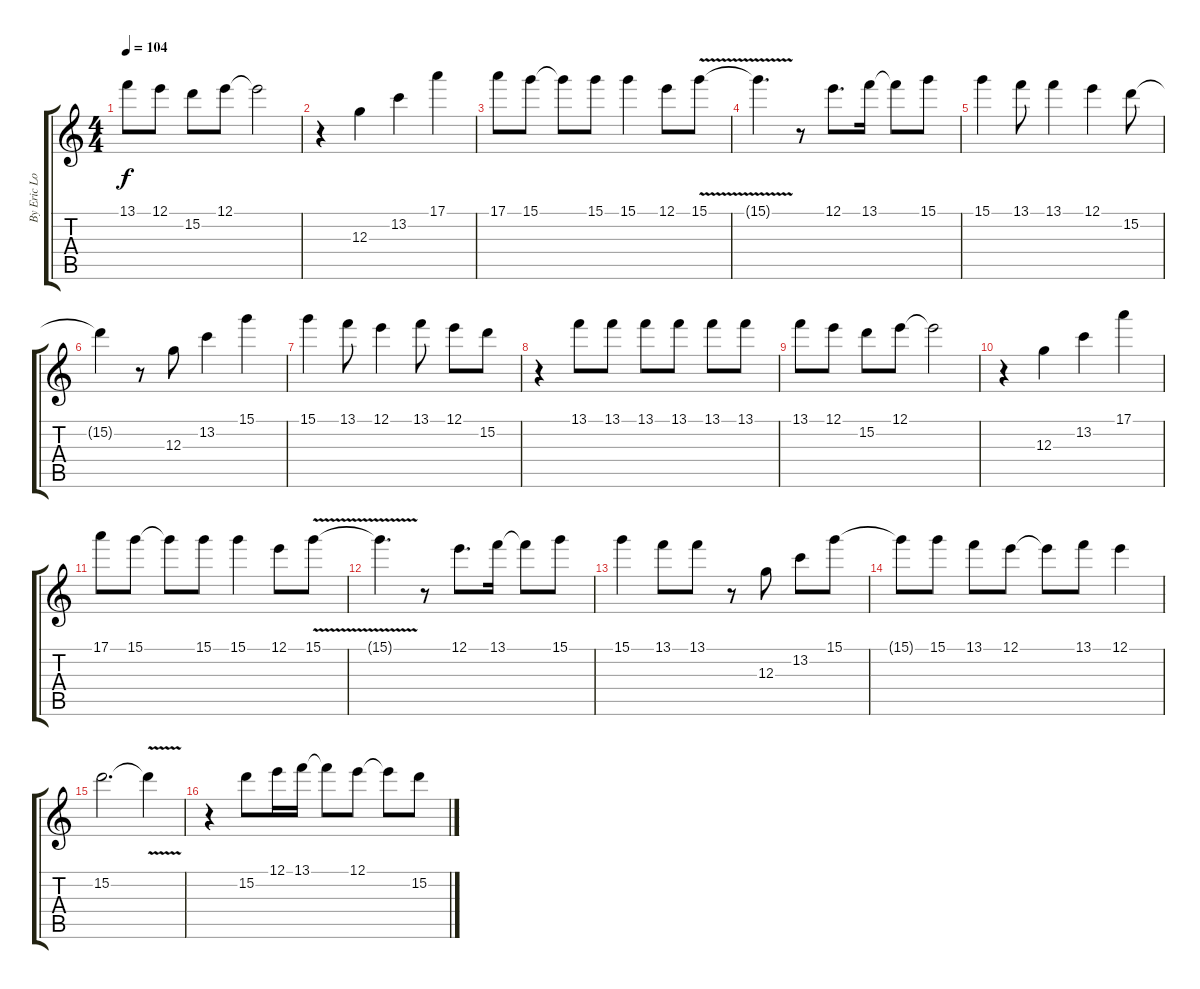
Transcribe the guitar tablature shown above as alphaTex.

\track ("By Eric Lo" "By Eric Lo") {instrument distortionguitar}
\staff {score tabs}
\tuning (E4 B3 G3 D3 A2 E2) {hide}
\ts (4 4)
\tempo 104
\clef g2
\ks c
13.1.8{dy f} 12.1.8 15.2.8 12.1.8 12.1{t}.2 |
r.4 12.3.4 13.2.4 17.1.4 |
17.1.8 15.1.8 15.1{t}.8 15.1.8 15.1.4 12.1.8 15.1{v}.8 |
15.1{t}.4{d} r.8 12.1.8{d} 13.1.16 13.1{t}.8 15.1.8 |
15.1.4 13.1.8 13.1.4 12.1.4 15.2.8 |
15.2{t}.4 r.8 12.3.8 13.2.4 15.1.4 |
15.1.4 13.1.8 12.1.4 13.1.8 12.1.8 15.2.8 |
r.4 13.1.8 13.1.8 13.1.8 13.1.8 13.1.8 13.1.8 |
13.1.8 12.1.8 15.2.8 12.1.8 12.1{t}.2 |
r.4 12.3.4 13.2.4 17.1.4 |
17.1.8 15.1.8 15.1{t}.8 15.1.8 15.1.4 12.1.8 15.1{v}.8 |
15.1{t}.4{d} r.8 12.1.8{d} 13.1.16 13.1{t}.8 15.1.8 |
15.1.4 13.1.8 13.1.8 r.8 12.3.8 13.2.8 15.1.8 |
15.1{t}.8 15.1.8 13.1.8 12.1.8 12.1{t}.8 13.1.8 12.1.4 |
15.2.2{d} 15.2{v t}.4 |
r.4 15.2.8 12.1.16 13.1.16 13.1{t}.8 12.1.8 12.1{t}.8 15.2.8
